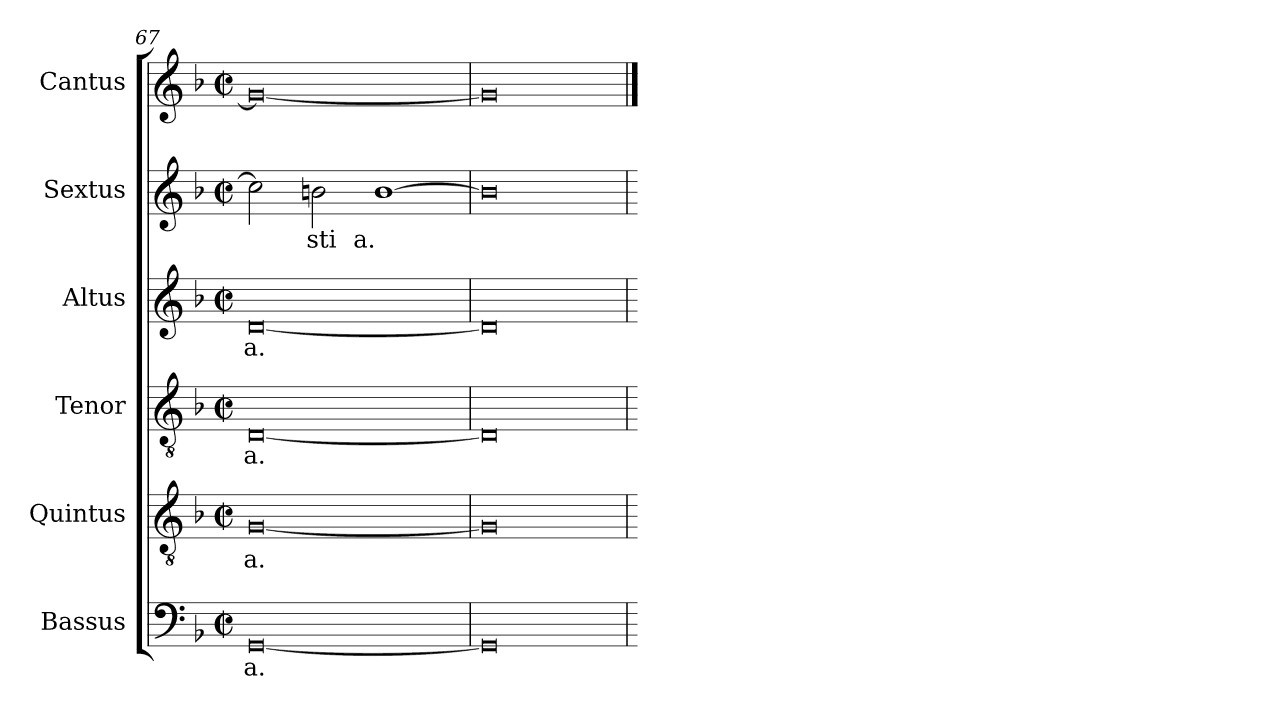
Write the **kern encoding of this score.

**kern	**text	**kern	**text	**kern	**text	**kern	**text	**kern	**text	**kern
*part6	*part6	*part5	*part5	*part4	*part4	*part3	*part3	*part2	*part2	*part1
*staff6	*staff6	*staff5	*staff5	*staff4	*staff4	*staff3	*staff3	*staff2	*staff2	*staff1
*I"Bassus	*	*I"Quintus	*	*I"Tenor	*	*I"Altus	*	*I"Sextus	*	*I"Cantus
*clefF4	*	*clefGv2	*	*clefGv2	*	*clefG2	*	*clefG2	*	*clefG2
*k[b-]	*	*k[b-]	*	*k[b-]	*	*k[b-]	*	*k[b-]	*	*k[b-]
*F:	*	*F:	*	*F:	*	*F:	*	*F:	*	*F:
*M2/2	*	*M2/2	*	*M2/2	*	*M2/2	*	*M2/2	*	*M2/2
*met(c|)	*	*met(c|)	*	*met(c|)	*	*met(c|)	*	*met(c|)	*	*met(c|)
=67	=67	=67	=67	=67	=67	=67	=67	=67	=67	=67
!	!LO:LY:b:cj	!	!LO:LY:b:cj	!	!LO:LY:b:cj	!	!LO:LY:b:cj	!	!	!
[<0GG	a.	[<0G	a.	[<0D	-a.	[<0d	a.	2cc\]	.	0g_<
!	!	!	!	!	!	!	!	!	!LO:LY:b:cj	!
.	.	.	.	.	.	.	.	2bn\	sti	.
!	!	!	!	!	!	!	!	!	!LO:LY:b:cj	!
.	.	.	.	.	.	.	.	[>1b	a.	.
=68	=68	=68	=68	=68	=68	=68	=68	=68	=68	=68
0GG]	.	0G]	.	0D]	.	0d]	.	0b]	.	0g]
=	==	=	==	=	==	=	==	=	==	==
*-	*-	*-	*-	*-	*-	*-	*-	*-	*-	*-
